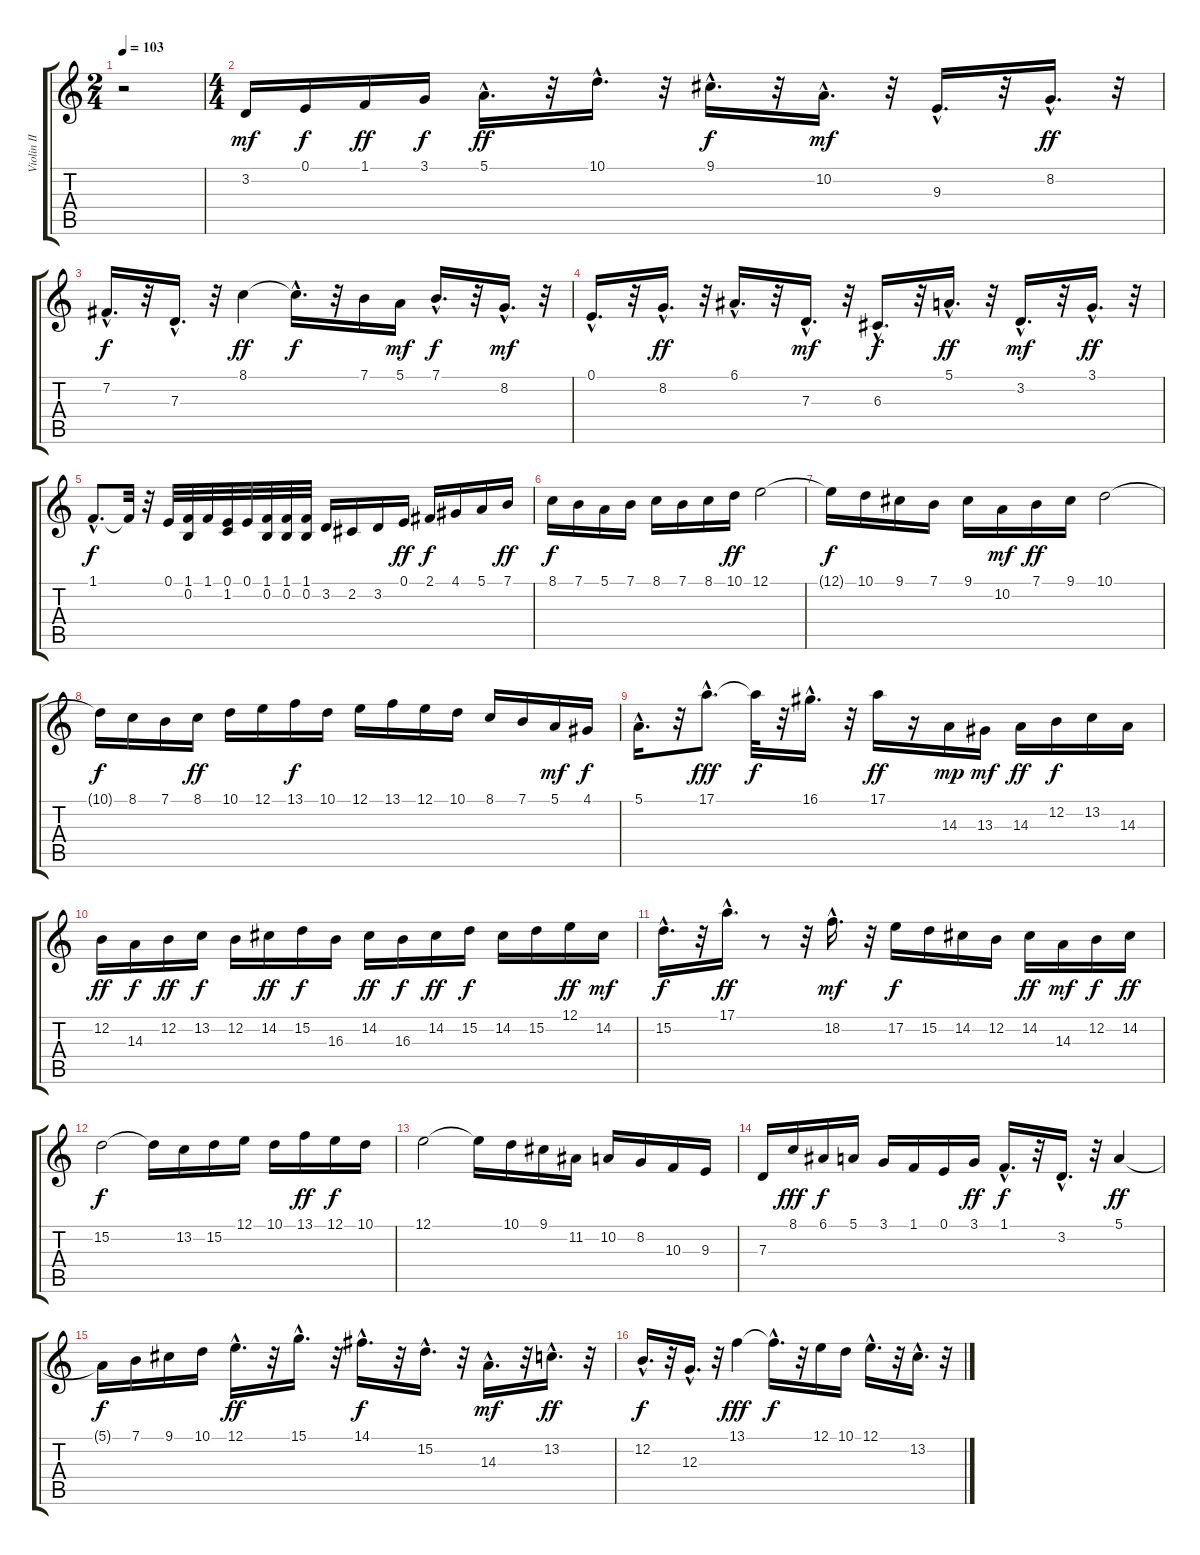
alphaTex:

\track ("Violin II" "Violin II") {instrument violin}
\staff {score tabs}
\tuning (E4 B3 G3 D3 A2 E2) {hide}
\ts (2 4)
\tempo 103
\clef g2
\ks c
r.2{dy mf instrument violin} |
\ts (4 4)
3.2.16 0.1.16{dy f} 1.1.16{dy ff} 3.1.16{dy f} 5.1{hac}.16{d dy ff} r.32 10.1{hac}.16{d} r.32 9.1{hac}.16{d dy f} r.32 10.2{hac}.16{d dy mf} r.32 9.3{hac}.16{d} r.32 8.2{hac}.16{d dy ff} r.32 |
7.2{hac}.16{d dy f} r.32 7.3{hac}.16{d} r.32 8.1.4{dy ff} 8.1{hac t}.16{d dy f} r.32 7.1.16 5.1.16{dy mf} 7.1{hac}.16{d dy f} r.32 8.2{hac}.16{d dy mf} r.32 |
0.1{hac}.16{d} r.32 8.2{hac}.16{d dy ff} r.32 6.1{hac}.16{d} r.32 7.3{hac}.16{d dy mf} r.32 6.3{hac}.16{d dy f} r.32 5.1{hac}.16{d dy ff} r.32 3.2{hac}.16{d dy mf} r.32 3.1{hac}.16{d dy ff} r.32 |
1.1{hac}.8{d dy f} 1.1{t}.32 r.32 0.1.32 (1.1 0.2).32 1.1.32 (0.1 1.2).32 0.1.32 (1.1 0.2).32 (1.1 0.2).32 (1.1 0.2).32 3.2.16 2.2.16 3.2.16 0.1.16{dy ff} 2.1.16{dy f} 4.1.16 5.1.16 7.1.16{dy ff} |
8.1.16{dy f} 7.1.16 5.1.16 7.1.16 8.1.16 7.1.16 8.1.16 10.1.16{dy ff} 12.1.2 |
12.1{t}.16{dy f} 10.1.16 9.1.16 7.1.16 9.1.16 10.2.16{dy mf} 7.1.16{dy ff} 9.1.16 10.1.2 |
10.1{t}.16{dy f} 8.1.16 7.1.16 8.1.16{dy ff} 10.1.16 12.1.16 13.1.16{dy f} 10.1.16 12.1.16 13.1.16 12.1.16 10.1.16 8.1.16 7.1.16 5.1.16{dy mf} 4.1.16{dy f} |
5.1{hac}.16{d} r.32 17.1{hac}.8{d dy fff} 17.1{t}.32{dy f} r.32 16.1{hac}.16{d} r.32 17.1.16{dy ff} r.16 14.3.16{dy mp} 13.3.16{dy mf} 14.3.16{dy ff} 12.2.16{dy f} 13.2.16 14.3.16 |
12.2.16{dy ff} 14.3.16{dy f} 12.2.16{dy ff} 13.2.16{dy f} 12.2.16 14.2.16{dy ff} 15.2.16{dy f} 16.3.16 14.2.16{dy ff} 16.3.16{dy f} 14.2.16{dy ff} 15.2.16{dy f} 14.2.16 15.2.16 12.1.16{dy ff} 14.2.16{dy mf} |
15.2{hac}.16{d dy f} r.32 17.1{hac}.16{d dy ff} r.8 r.32 18.2{hac}.16{d dy mf} r.32 17.2.16{dy f} 15.2.16 14.2.16 12.2.16 14.2.16{dy ff} 14.3.16{dy mf} 12.2.16{dy f} 14.2.16{dy ff} |
15.2.2{dy f} 15.2{t}.16 13.2.16 15.2.16 12.1.16 10.1.16 13.1.16{dy ff} 12.1.16{dy f} 10.1.16 |
12.1.2 12.1{t}.16 10.1.16 9.1.16 11.2.16 10.2.16 8.2.16 10.3.16 9.3.16 |
7.3.16 8.1.16{dy fff} 6.1.16{dy f} 5.1.16 3.1.16 1.1.16 0.1.16 3.1.16{dy ff} 1.1{hac}.16{d dy f} r.32 3.2{hac}.16{d} r.32 5.1.4{dy ff} |
5.1{t}.16{dy f} 7.1.16 9.1.16 10.1.16 12.1{hac}.16{d dy ff} r.32 15.1{hac}.16{d} r.32 14.1{hac}.16{d dy f} r.32 15.2{hac}.16{d} r.32 14.3{hac}.16{d dy mf} r.32 13.2{hac}.16{d dy ff} r.32 |
12.2{hac}.16{d dy f} r.32 12.3{hac}.16{d} r.32 13.1.4{dy fff} 13.1{hac t}.16{d dy f} r.32 12.1.16 10.1.16 12.1{hac}.16{d} r.32 13.2{hac}.16{d} r.32
